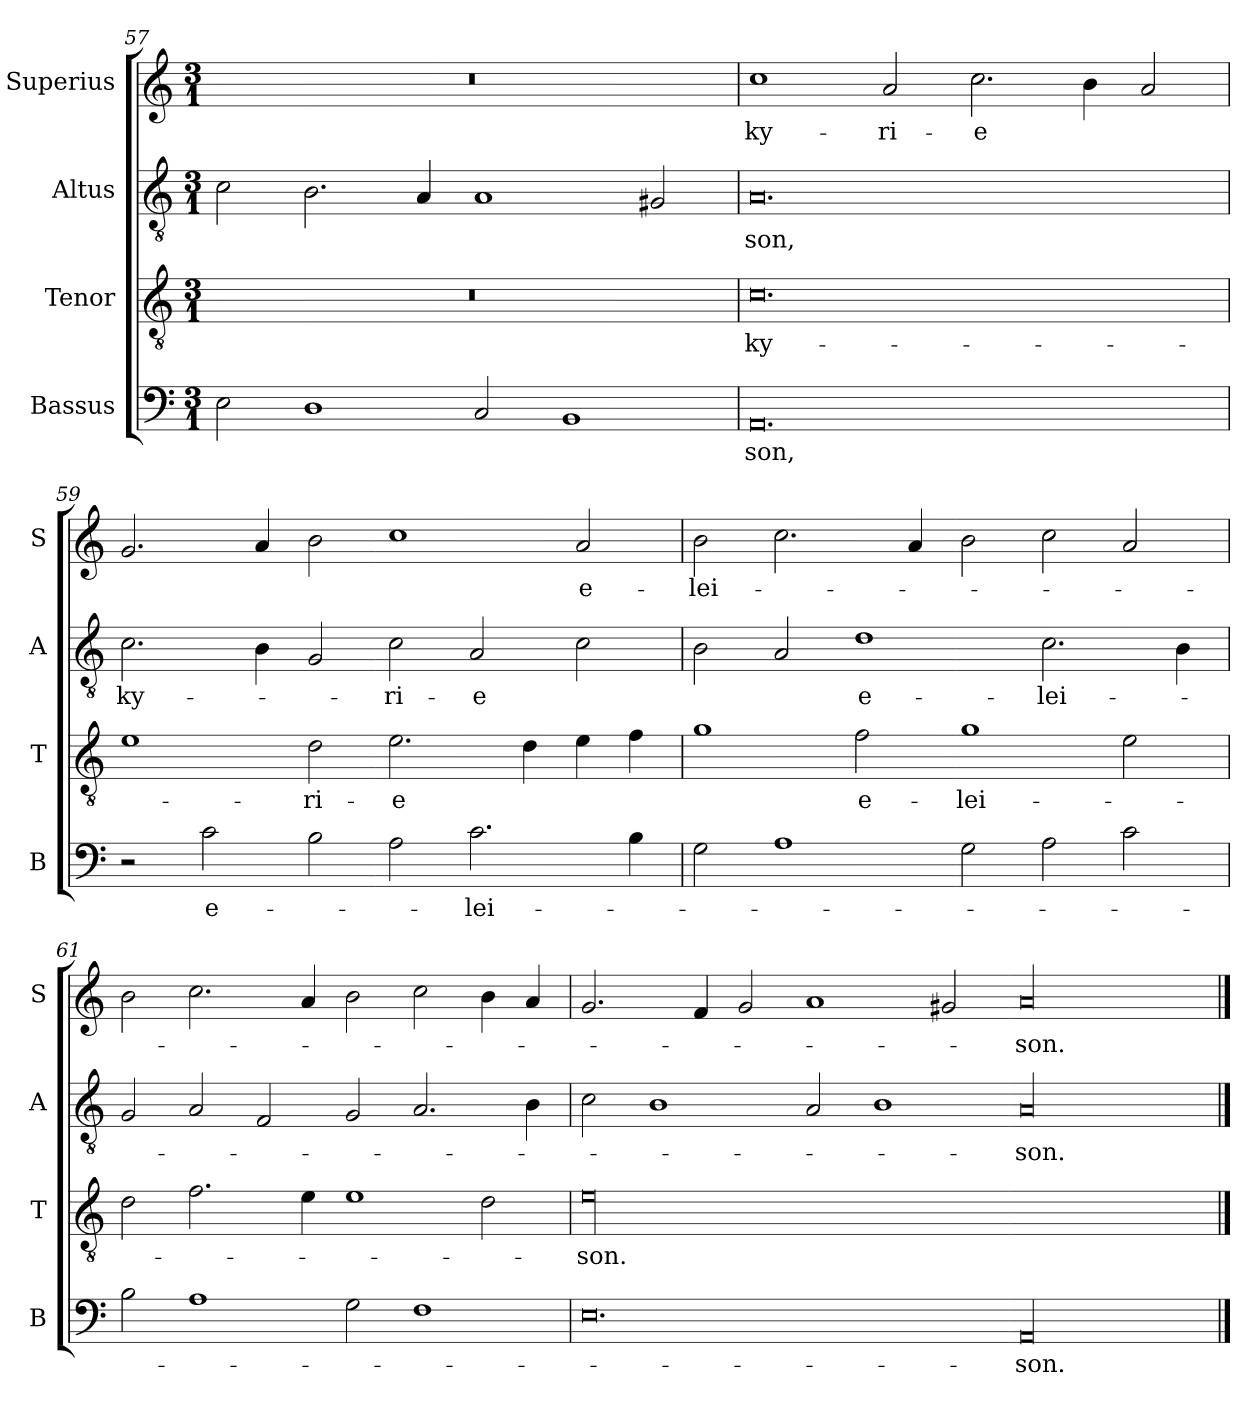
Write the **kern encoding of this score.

**kern	**text	**kern	**text	**kern	**text	**kern	**text
*part4	*part4	*part3	*part3	*part2	*part2	*part1	*part1
*staff4	*staff4	*staff3	*staff3	*staff2	*staff2	*staff1	*staff1
*I"Bassus	*	*I"Tenor	*	*I"Altus	*	*I"Superius	*
*I'B	*	*I'T	*	*I'A	*	*I'S	*
*clefF4	*	*clefGv2	*	*clefGv2	*	*clefG2	*
*k[]	*	*k[]	*	*k[]	*	*k[]	*
*M3/1	*	*M3/1	*	*M3/1	*	*M3/1	*
=57	=57	=57	=57	=57	=57	=57	=57
2E\	.	0.r	.	2c\	.	0.r	.
1D	.	.	.	2.B\	.	.	.
.	.	.	.	4A/	.	.	.
2C/	.	.	.	1A	.	.	.
1BB	.	.	.	.	.	.	.
.	.	.	.	2G#X/	.	.	.
=58	=58	=58	=58	=58	=58	=58	=58
0.AA	-son,	0.c	ky-	0.A	-son,	1cc	ky-
.	.	.	.	.	.	2a/	-ri-
.	.	.	.	.	.	2.cc\	-e
.	.	.	.	.	.	4b\	.
.	.	.	.	.	.	2a/	.
=59	=59	=59	=59	=59	=59	=59	=59
2r	.	1e	.	2.c\	ky-	2.g/	.
2c\	e-	.	.	.	.	.	.
.	.	.	.	4B\	.	4a/	.
2B\	.	2d\	-ri-	2G/	.	2b\	.
2A\	.	2.e\	-e	2c\	-ri-	1cc	.
2.c\	-lei-	.	.	2A/	-e	.	.
.	.	4d\	.	.	.	.	.
.	.	4e\	.	2c\	.	2a/	e-
4B\	.	4f\	.	.	.	.	.
=60	=60	=60	=60	=60	=60	=60	=60
2G\	.	1g	.	2B\	.	2b\	-lei-
1A	.	.	.	2A/	.	2.cc\	.
.	.	2f\	e-	1d	e-	.	.
.	.	.	.	.	.	4a/	.
2G\	.	1g	-lei-	.	.	2b\	.
2A\	.	.	.	2.c\	-lei-	2cc\	.
2c\	.	2e\	.	.	.	2a/	.
.	.	.	.	4B\	.	.	.
=61	=61	=61	=61	=61	=61	=61	=61
2B\	.	2d\	.	2G/	.	2b\	.
1A	.	2.f\	.	2A/	.	2.cc\	.
.	.	.	.	2F/	.	.	.
.	.	4e\	.	.	.	4a/	.
2G\	.	1e	.	2G/	.	2b\	.
1F	.	.	.	2.A/	.	2cc\	.
.	.	2d\	.	.	.	4b\	.
.	.	.	.	4B\	.	4a/	.
=62	=62	=62	=62	=62	=62	=62	=62
!	!	!LO:N:vis=00	!	!	!	!	!
0.E	.	0.e	-son.	2c\	.	2.g/	.
.	.	.	.	1B	.	.	.
.	.	.	.	.	.	4f/	.
.	.	.	.	.	.	2g/	.
.	.	.	.	2A/	.	1a	.
.	.	.	.	1B	.	.	.
.	.	.	.	.	.	2g#X/	.
=63-	=63-	=63-	=63-	=63-	=63-	=63-	=63-
!LO:N:vis=00	!	!	!	!LO:N:vis=00	!	!LO:N:vis=00	!
0.AA	-son.	0.eyy	.	0.A	-son.	0.a	-son.
==	==	==	==	==	==	==	==
*-	*-	*-	*-	*-	*-	*-	*-
